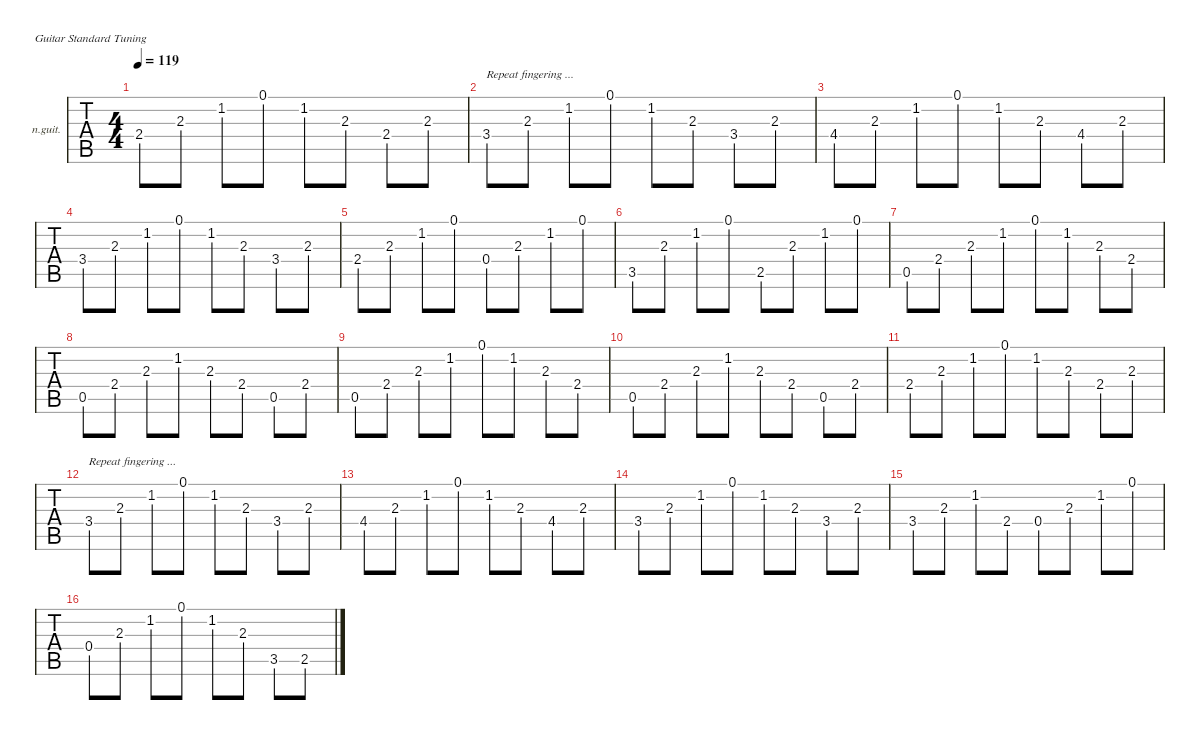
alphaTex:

\defaultSystemsLayout 4
\hideDynamics
\bracketExtendMode nobrackets
\firstSystemTrackNameOrientation horizontal
\otherSystemsTrackNameOrientation horizontal
\track ("Gtr. 1 (Nylon Acoustic)" "n.guit.") {instrument acousticguitarnylon}
\staff {tabs}
\tuning (E4 B3 G3 D3 A2 E2)
\ts (4 4)
\tempo 119
\clef g2
\ks c
2.4{lf 3 rf 1}.8{dy mf instrument acousticguitarnylon beam Up} 2.3{lf 4 rf 2}.8{beam Up} 1.2{lf 2 rf 3}.8{beam Down} 0.1{rf 4}.8{beam Down} 1.2{lf 2 rf 3}.8{beam Down} 2.3{lf 4 rf 2}.8{beam Down} 2.4{lf 3 rf 1}.8{beam Up} 2.3{lf 4 rf 2}.8{beam Up} |
3.4{lf 4 rf 1}.8{txt "Repeat fingering ..." beam Up} 2.3{lf 3 rf 2}.8{beam Up} 1.2{lf 2 rf 3}.8{beam Down} 0.1{rf 4}.8{beam Down} 1.2{lf 2}.8{beam Down} 2.3{lf 3}.8{beam Down} 3.4{lf 4}.8{beam Up} 2.3{lf 3}.8{beam Up} |
4.4{lf 5 acc #}.8{beam Up} 2.3{lf 3}.8{beam Up} 1.2{lf 2}.8{beam Down} 0.1.8{beam Down} 1.2{lf 2}.8{beam Down} 2.3{lf 3}.8{beam Down} 4.4{lf 5 acc #}.8{beam Up} 2.3{lf 3}.8{beam Up} |
3.4{lf 4}.8{beam Up} 2.3{lf 3}.8{beam Up} 1.2{lf 2}.8{beam Down} 0.1.8{beam Down} 1.2{lf 2}.8{beam Down} 2.3{lf 3}.8{beam Down} 3.4{lf 4}.8{beam Up} 2.3{lf 3}.8{beam Up} |
2.4{lf 3}.8{beam Up} 2.3{lf 4}.8{beam Up} 1.2{lf 2}.8{beam Down} 0.1.8{beam Down} 0.4.8{beam Up} 2.3{lf 4}.8{beam Up} 1.2{lf 2}.8{beam Down} 0.1.8{beam Down} |
3.5{lf 5}.8{beam Up} 2.3{lf 4}.8{beam Up} 1.2{lf 2}.8{beam Down} 0.1.8{beam Down} 2.5{lf 3}.8{beam Up} 2.3{lf 4}.8{beam Up} 1.2{lf 2}.8{beam Down} 0.1.8{beam Down} |
0.5{rf 1}.8{dy mp beam Up} 2.4{rf 1}.8{beam Up} 2.3{rf 2}.8{beam Down} 1.2{rf 3}.8{beam Down} 0.1{rf 4}.8{beam Down} 1.2{rf 3}.8{beam Down} 2.3{rf 2}.8{beam Up} 2.4{rf 1}.8{beam Up} |
0.5{rf 1}.8{beam Up} 2.4{rf 2}.8{beam Up} 2.3{rf 3}.8{beam Down} 1.2{rf 4}.8{beam Down} 2.3{rf 3}.8{beam Up} 2.4{rf 2}.8{beam Up} 0.5{rf 1}.8{beam Up} 2.4{rf 2}.8{beam Up} |
0.5{rf 1}.8{beam Up} 2.4{rf 1}.8{beam Up} 2.3{rf 2}.8{beam Down} 1.2{rf 3}.8{beam Down} 0.1{rf 4}.8{beam Down} 1.2{rf 3}.8{beam Down} 2.3{rf 2}.8{beam Up} 2.4{rf 1}.8{beam Up} |
0.5{rf 1}.8{beam Up} 2.4{rf 2}.8{beam Up} 2.3{rf 3}.8{beam Down} 1.2{rf 4}.8{beam Down} 2.3{rf 3}.8{beam Up} 2.4{rf 2}.8{beam Up} 0.5{rf 1}.8{beam Up} 2.4{rf 2}.8{beam Up} |
2.4{rf 1}.8{dy mf beam Up} 2.3{rf 2}.8{beam Up} 1.2{rf 3}.8{beam Down} 0.1{rf 4}.8{beam Down} 1.2{rf 3}.8{beam Down} 2.3{rf 2}.8{beam Down} 2.4{rf 1}.8{beam Up} 2.3{rf 2}.8{beam Up} |
3.4.8{txt "Repeat fingering ..."} 2.3.8 1.2.8 0.1.8 1.2.8 2.3.8 3.4.8 2.3.8 |
4.4{acc #}.8{beam Up} 2.3.8{beam Up} 1.2.8{beam Down} 0.1.8{beam Down} 1.2.8{beam Down} 2.3.8{beam Down} 4.4{acc #}.8{beam Up} 2.3.8{beam Up} |
3.4.8{beam Up} 2.3.8{beam Up} 1.2.8{beam Down} 0.1.8{beam Down} 1.2.8{beam Down} 2.3.8{beam Down} 3.4.8{beam Up} 2.3.8{beam Up} |
3.4.8{beam Up} 2.3.8{beam Up} 1.2.8{beam Up} 2.4.8{beam Up} 0.4.8{beam Up} 2.3.8{beam Up} 1.2.8{beam Down} 0.1.8{beam Down} |
0.4.8{beam Up} 2.3.8{beam Up} 1.2.8{beam Down} 0.1.8{beam Down} 1.2.8{beam Down} 2.3.8{beam Down} 3.5.8{beam Up} 2.5.8{beam Up}
